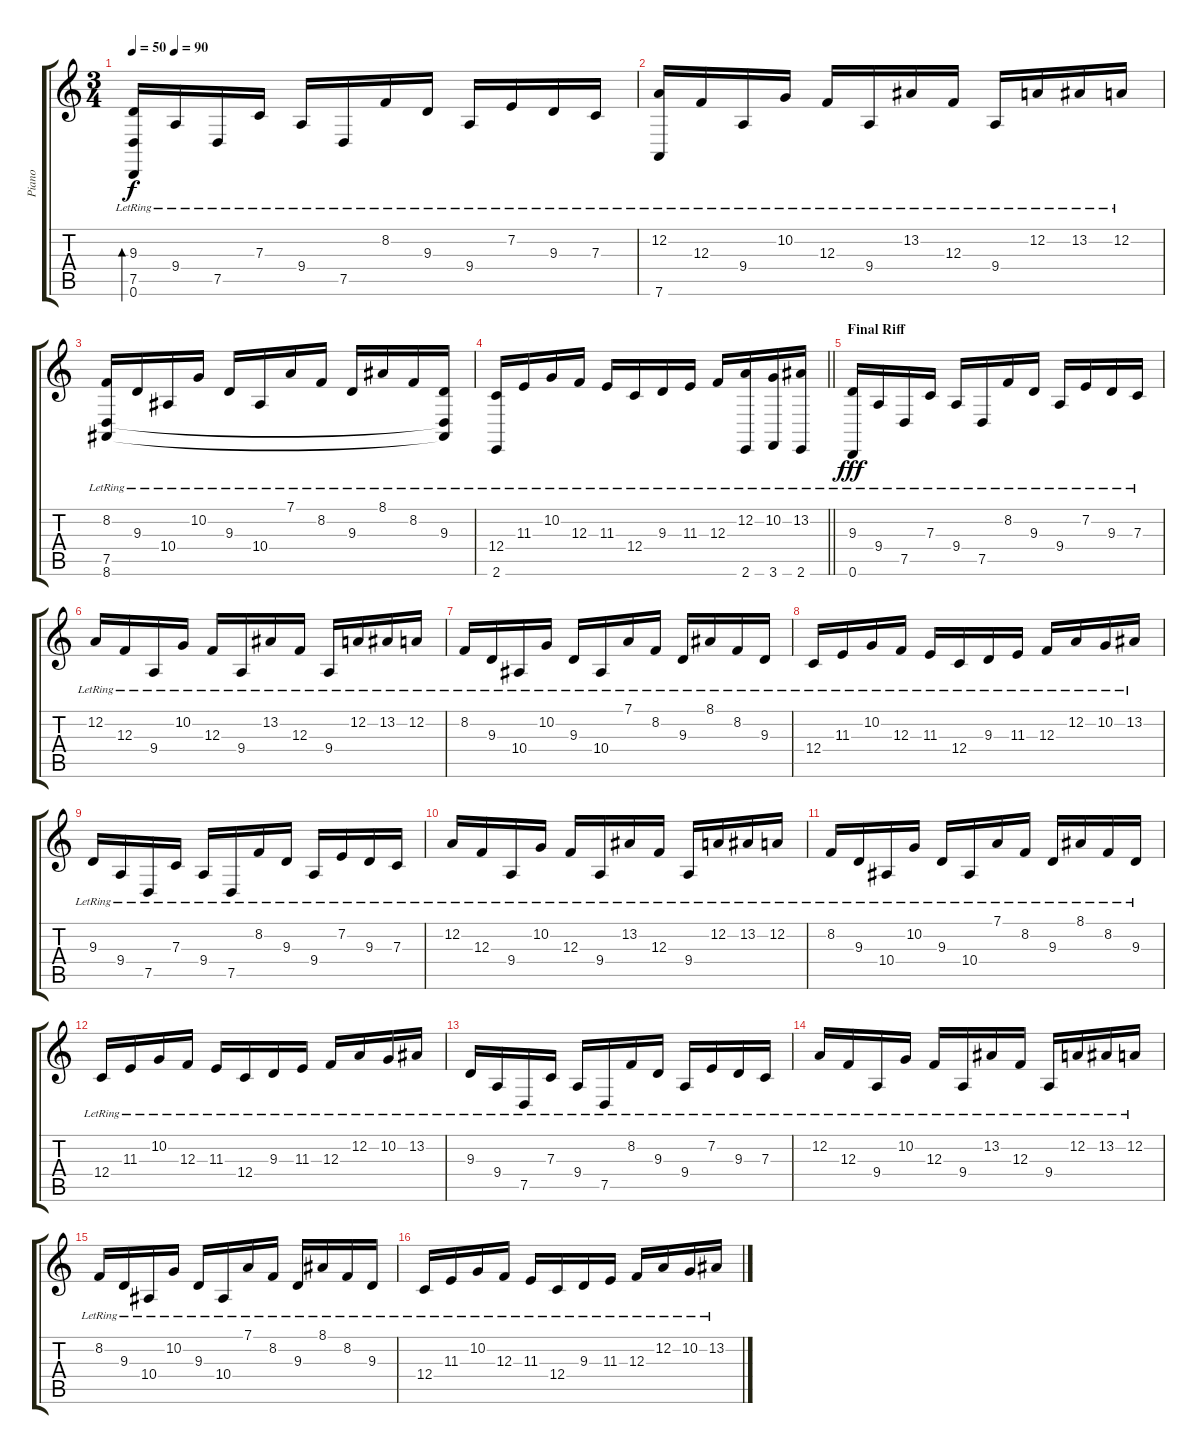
\track ("Piano" "Piano") {instrument acousticgrandpiano}
\staff {score tabs}
\tuning (D4 A3 F3 C3 G2 D2) {hide}
\ts (3 4)
\tempo 50
\tempo (90 0.08333333333333333)
\clef g2
\ks c
(9.3{lr} 7.5{lr} 0.6{lr}).16{bd 120 dy f volume 16} 9.4{lr}.16 7.5{lr}.16 7.3{lr}.16 9.4{lr}.16 7.5{lr}.16 8.2{lr}.16 9.3{lr}.16 9.4{lr}.16 7.2{lr}.16 9.3{lr}.16 7.3{lr}.16 |
(12.2{lr} 7.6{lr}).16 12.3{lr}.16 9.4{lr}.16 10.2{lr}.16 12.3{lr}.16 9.4{lr}.16 13.2{lr}.16 12.3{lr}.16 9.4{lr}.16 12.2{lr}.16 13.2{lr}.16 12.2{lr}.16 |
(8.2{lr} 7.5{lr} 8.6{lr}).16 9.3{lr}.16 10.4{lr}.16 10.2{lr}.16 9.3{lr}.16 10.4{lr}.16 7.1{lr}.16 8.2{lr}.16 9.3{lr}.16 8.1{lr}.16 8.2{lr}.16 (9.3{lr} 7.5{t} 8.6{t}).16 |
\barLineRight lightlight
(12.4{lr} 2.6).16 11.3{lr}.16 10.2{lr}.16 12.3{lr}.16 11.3{lr}.16 12.4{lr}.16 9.3{lr}.16 11.3{lr}.16 12.3{lr}.16 (12.2{lr} 2.6).16 (10.2{lr} 3.6).16 (13.2{lr} 2.6).16 |
\section ("" "Final Riff")
(9.3{lr} 0.6).16{dy fff} 9.4{lr}.16 7.5{lr}.16 7.3{lr}.16 9.4{lr}.16 7.5{lr}.16 8.2{lr}.16 9.3{lr}.16 9.4{lr}.16 7.2{lr}.16 9.3{lr}.16 7.3{lr}.16 |
12.2{lr}.16 12.3{lr}.16 9.4{lr}.16 10.2{lr}.16 12.3{lr}.16 9.4{lr}.16 13.2{lr}.16 12.3{lr}.16 9.4{lr}.16 12.2{lr}.16 13.2{lr}.16 12.2{lr}.16 |
8.2{lr}.16 9.3{lr}.16 10.4{lr}.16 10.2{lr}.16 9.3{lr}.16 10.4{lr}.16 7.1{lr}.16 8.2{lr}.16 9.3{lr}.16 8.1{lr}.16 8.2{lr}.16 9.3{lr}.16 |
12.4{lr}.16 11.3{lr}.16 10.2{lr}.16 12.3{lr}.16 11.3{lr}.16 12.4{lr}.16 9.3{lr}.16 11.3{lr}.16 12.3{lr}.16 12.2{lr}.16 10.2{lr}.16 13.2{lr}.16 |
9.3{lr}.16 9.4{lr}.16 7.5{lr}.16 7.3{lr}.16 9.4{lr}.16 7.5{lr}.16 8.2{lr}.16 9.3{lr}.16 9.4{lr}.16 7.2{lr}.16 9.3{lr}.16 7.3{lr}.16 |
12.2{lr}.16 12.3{lr}.16 9.4{lr}.16 10.2{lr}.16 12.3{lr}.16 9.4{lr}.16 13.2{lr}.16 12.3{lr}.16 9.4{lr}.16 12.2{lr}.16 13.2{lr}.16 12.2{lr}.16 |
8.2{lr}.16 9.3{lr}.16 10.4{lr}.16 10.2{lr}.16 9.3{lr}.16 10.4{lr}.16 7.1{lr}.16 8.2{lr}.16 9.3{lr}.16 8.1{lr}.16 8.2{lr}.16 9.3{lr}.16 |
12.4{lr}.16 11.3{lr}.16 10.2{lr}.16 12.3{lr}.16 11.3{lr}.16 12.4{lr}.16 9.3{lr}.16 11.3{lr}.16 12.3{lr}.16 12.2{lr}.16 10.2{lr}.16 13.2{lr}.16 |
9.3{lr}.16 9.4{lr}.16 7.5{lr}.16 7.3{lr}.16 9.4{lr}.16 7.5{lr}.16 8.2{lr}.16 9.3{lr}.16 9.4{lr}.16 7.2{lr}.16 9.3{lr}.16 7.3{lr}.16 |
12.2{lr}.16 12.3{lr}.16 9.4{lr}.16 10.2{lr}.16 12.3{lr}.16 9.4{lr}.16 13.2{lr}.16 12.3{lr}.16 9.4{lr}.16 12.2{lr}.16 13.2{lr}.16 12.2{lr}.16 |
8.2{lr}.16 9.3{lr}.16 10.4{lr}.16 10.2{lr}.16 9.3{lr}.16 10.4{lr}.16 7.1{lr}.16 8.2{lr}.16 9.3{lr}.16 8.1{lr}.16 8.2{lr}.16 9.3{lr}.16 |
12.4{lr}.16 11.3{lr}.16 10.2{lr}.16 12.3{lr}.16 11.3{lr}.16 12.4{lr}.16 9.3{lr}.16 11.3{lr}.16 12.3{lr}.16 12.2{lr}.16 10.2{lr}.16 13.2{lr}.16
